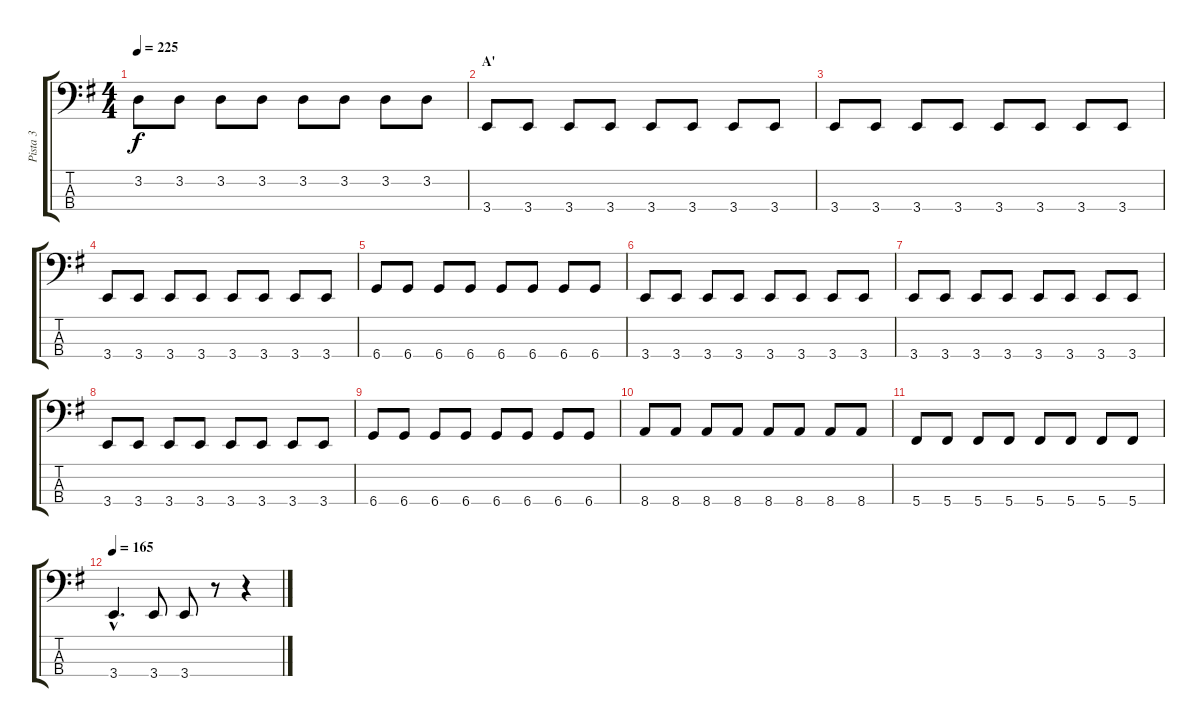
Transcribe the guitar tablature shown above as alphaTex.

\track ("Pista 3" "Pista 3") {instrument electricbasspick}
\staff {score tabs}
\tuning (E2 B1 Gb1 Db1) {hide}
\ts (4 4)
\tempo 225
\clef f4
\ks g
3.2.8{dy f} 3.2.8 3.2.8 3.2.8 3.2.8 3.2.8 3.2.8 3.2.8 |
\section ("" "A'")
3.4.8 3.4.8 3.4.8 3.4.8 3.4.8 3.4.8 3.4.8 3.4.8 |
3.4.8 3.4.8 3.4.8 3.4.8 3.4.8 3.4.8 3.4.8 3.4.8 |
3.4.8 3.4.8 3.4.8 3.4.8 3.4.8 3.4.8 3.4.8 3.4.8 |
6.4.8 6.4.8 6.4.8 6.4.8 6.4.8 6.4.8 6.4.8 6.4.8 |
3.4.8 3.4.8 3.4.8 3.4.8 3.4.8 3.4.8 3.4.8 3.4.8 |
3.4.8 3.4.8 3.4.8 3.4.8 3.4.8 3.4.8 3.4.8 3.4.8 |
3.4.8 3.4.8 3.4.8 3.4.8 3.4.8 3.4.8 3.4.8 3.4.8 |
6.4.8 6.4.8 6.4.8 6.4.8 6.4.8 6.4.8 6.4.8 6.4.8 |
8.4.8 8.4.8 8.4.8 8.4.8 8.4.8 8.4.8 8.4.8 8.4.8 |
5.4.8 5.4.8 5.4.8 5.4.8 5.4.8 5.4.8 5.4.8 5.4.8 |
\tempo 165
3.4{hac}.4{d} 3.4.8 3.4.8 r.8 r.4
